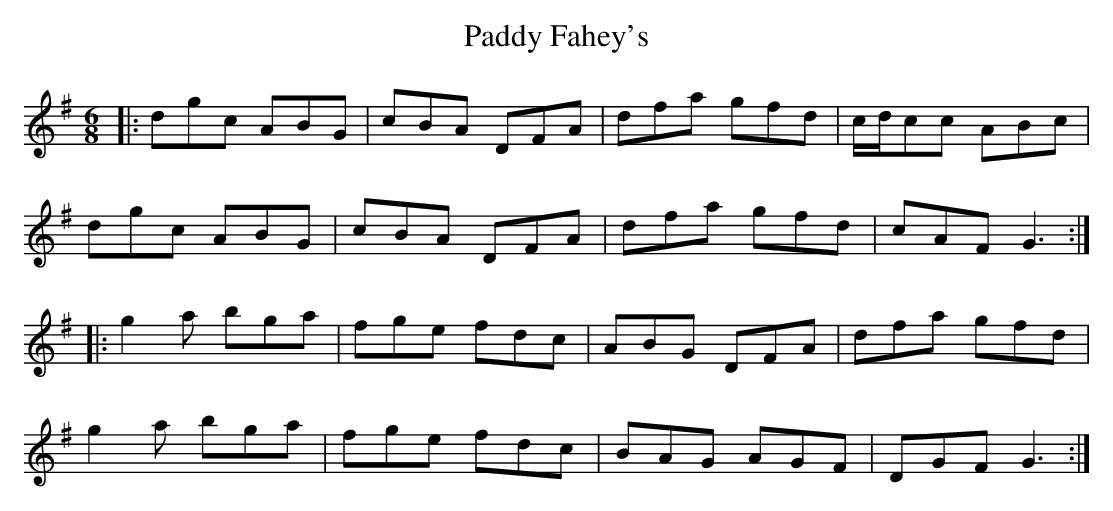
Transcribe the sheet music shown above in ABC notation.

X:1
T: Paddy Fahey's
M: 6/8
L: 1/8
K: Gmaj
|:dgc ABG|cBA DFA|dfa gfd|c/d/cc ABc|
dgc ABG|cBA DFA|dfa gfd|cAF G3:|
|:g2a bga|fge fdc|ABG DFA|dfa gfd|
g2a bga|fge fdc|BAG AGF|DGF G3:|
